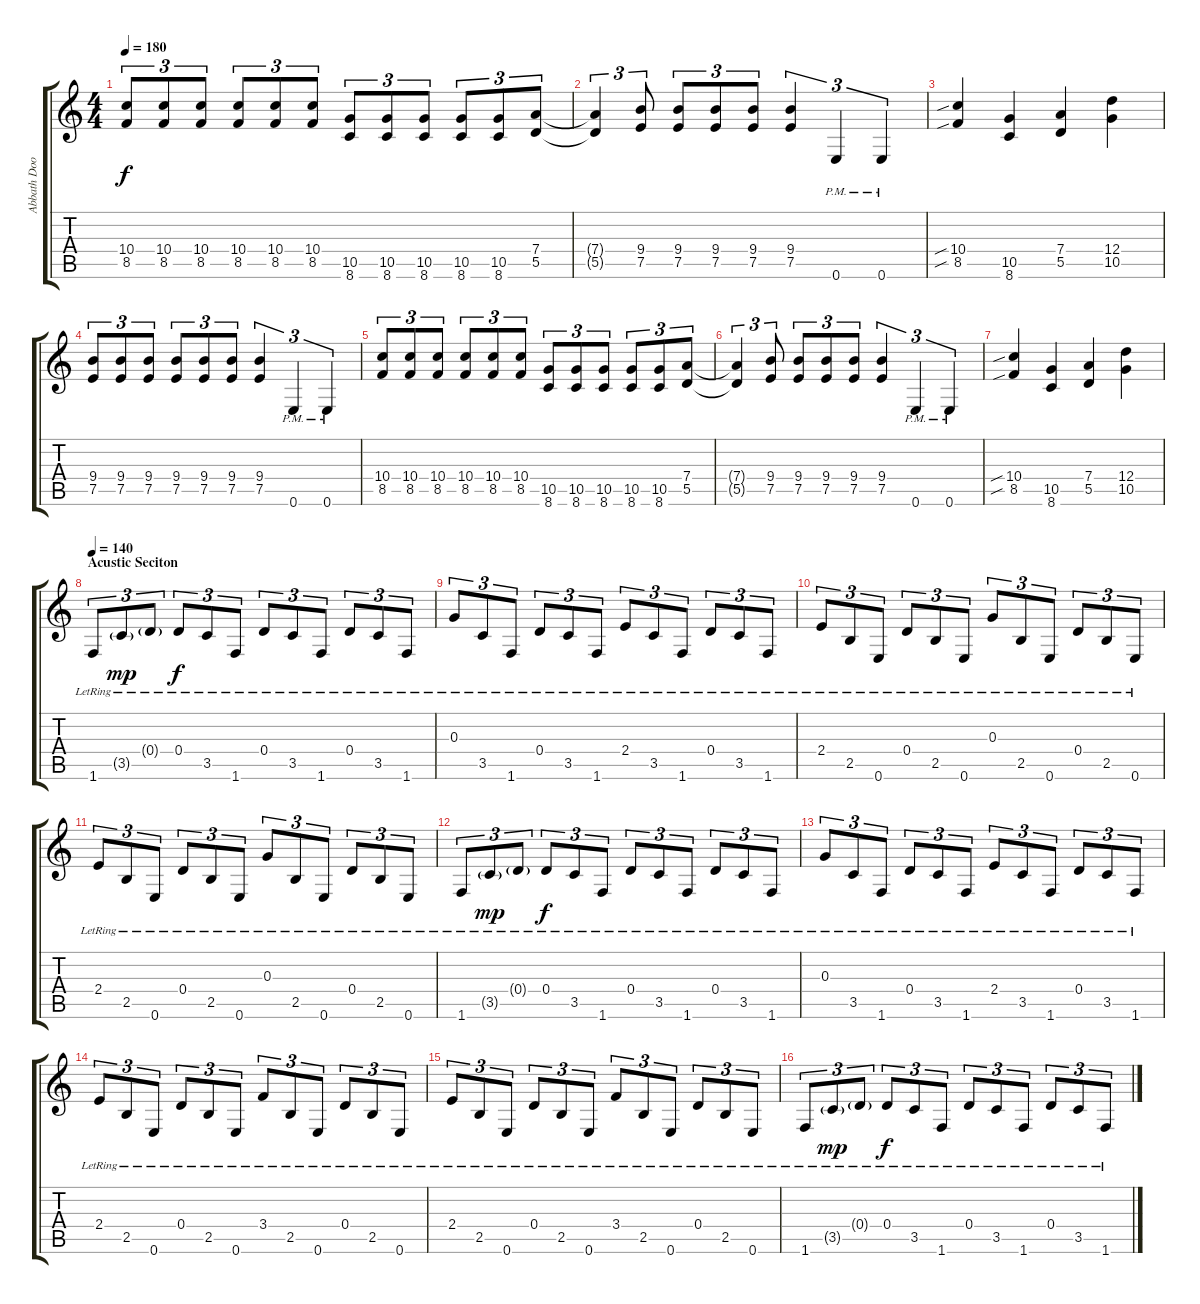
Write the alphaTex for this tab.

\track ("Abbath Doom Occulta (Guitar)" "Abbath Doo") {instrument distortionguitar}
\staff {score tabs}
\tuning (E4 B3 G3 D3 A2 E2) {hide}
\ts (4 4)
\tempo 180
\clef g2
\ks c
(10.4 8.5).8{tu (3 2) dy f} (10.4 8.5).8{tu (3 2)} (10.4 8.5).8{tu (3 2)} (10.4 8.5).8{tu (3 2)} (10.4 8.5).8{tu (3 2)} (10.4 8.5).8{tu (3 2)} (10.5 8.6).8{tu (3 2)} (10.5 8.6).8{tu (3 2)} (10.5 8.6).8{tu (3 2)} (10.5 8.6).8{tu (3 2)} (10.5 8.6).8{tu (3 2)} (7.4 5.5).8{tu (3 2)} |
(7.4{t} 5.5{t}).4{tu (3 2)} (9.4 7.5).8{tu (3 2)} (9.4 7.5).8{tu (3 2)} (9.4 7.5).8{tu (3 2)} (9.4 7.5).8{tu (3 2)} (9.4 7.5).4{tu (3 2)} 0.6{pm}.4{tu (3 2)} 0.6{pm}.4{tu (3 2)} |
(10.4{sib} 8.5{sib}).4 (10.5 8.6).4 (7.4 5.5).4 (12.4 10.5).4 |
(9.4 7.5).8{tu (3 2)} (9.4 7.5).8{tu (3 2)} (9.4 7.5).8{tu (3 2)} (9.4 7.5).8{tu (3 2)} (9.4 7.5).8{tu (3 2)} (9.4 7.5).8{tu (3 2)} (9.4 7.5).4{tu (3 2)} 0.6{pm}.4{tu (3 2)} 0.6{pm}.4{tu (3 2)} |
(10.4 8.5).8{tu (3 2)} (10.4 8.5).8{tu (3 2)} (10.4 8.5).8{tu (3 2)} (10.4 8.5).8{tu (3 2)} (10.4 8.5).8{tu (3 2)} (10.4 8.5).8{tu (3 2)} (10.5 8.6).8{tu (3 2)} (10.5 8.6).8{tu (3 2)} (10.5 8.6).8{tu (3 2)} (10.5 8.6).8{tu (3 2)} (10.5 8.6).8{tu (3 2)} (7.4 5.5).8{tu (3 2)} |
(7.4{t} 5.5{t}).4{tu (3 2)} (9.4 7.5).8{tu (3 2)} (9.4 7.5).8{tu (3 2)} (9.4 7.5).8{tu (3 2)} (9.4 7.5).8{tu (3 2)} (9.4 7.5).4{tu (3 2)} 0.6{pm}.4{tu (3 2)} 0.6{pm}.4{tu (3 2)} |
(10.4{sib} 8.5{sib}).4 (10.5 8.6).4 (7.4 5.5).4 (12.4 10.5).4 |
\section ("" "Acustic Seciton")
\tempo 140
1.6{lr}.8{tu (3 2) balance 8 instrument electricguitarclean} 3.5{g lr}.8{tu (3 2) dy mp} 0.4{g lr}.8{tu (3 2)} 0.4{lr}.8{tu (3 2) dy f} 3.5{lr}.8{tu (3 2)} 1.6{lr}.8{tu (3 2)} 0.4{lr}.8{tu (3 2)} 3.5{lr}.8{tu (3 2)} 1.6{lr}.8{tu (3 2)} 0.4{lr}.8{tu (3 2)} 3.5{lr}.8{tu (3 2)} 1.6{lr}.8{tu (3 2)} |
0.3{lr}.8{tu (3 2)} 3.5{lr}.8{tu (3 2)} 1.6{lr}.8{tu (3 2)} 0.4{lr}.8{tu (3 2)} 3.5{lr}.8{tu (3 2)} 1.6{lr}.8{tu (3 2)} 2.4{lr}.8{tu (3 2)} 3.5{lr}.8{tu (3 2)} 1.6{lr}.8{tu (3 2)} 0.4{lr}.8{tu (3 2)} 3.5{lr}.8{tu (3 2)} 1.6{lr}.8{tu (3 2)} |
2.4{lr}.8{tu (3 2)} 2.5{lr}.8{tu (3 2)} 0.6{lr}.8{tu (3 2)} 0.4{lr}.8{tu (3 2)} 2.5{lr}.8{tu (3 2)} 0.6{lr}.8{tu (3 2)} 0.3{lr}.8{tu (3 2)} 2.5{lr}.8{tu (3 2)} 0.6{lr}.8{tu (3 2)} 0.4{lr}.8{tu (3 2)} 2.5{lr}.8{tu (3 2)} 0.6{lr}.8{tu (3 2)} |
2.4{lr}.8{tu (3 2)} 2.5{lr}.8{tu (3 2)} 0.6{lr}.8{tu (3 2)} 0.4{lr}.8{tu (3 2)} 2.5{lr}.8{tu (3 2)} 0.6{lr}.8{tu (3 2)} 0.3{lr}.8{tu (3 2)} 2.5{lr}.8{tu (3 2)} 0.6{lr}.8{tu (3 2)} 0.4{lr}.8{tu (3 2)} 2.5{lr}.8{tu (3 2)} 0.6{lr}.8{tu (3 2)} |
1.6{lr}.8{tu (3 2)} 3.5{g lr}.8{tu (3 2) dy mp} 0.4{g lr}.8{tu (3 2)} 0.4{lr}.8{tu (3 2) dy f} 3.5{lr}.8{tu (3 2)} 1.6{lr}.8{tu (3 2)} 0.4{lr}.8{tu (3 2)} 3.5{lr}.8{tu (3 2)} 1.6{lr}.8{tu (3 2)} 0.4{lr}.8{tu (3 2)} 3.5{lr}.8{tu (3 2)} 1.6{lr}.8{tu (3 2)} |
0.3{lr}.8{tu (3 2)} 3.5{lr}.8{tu (3 2)} 1.6{lr}.8{tu (3 2)} 0.4{lr}.8{tu (3 2)} 3.5{lr}.8{tu (3 2)} 1.6{lr}.8{tu (3 2)} 2.4{lr}.8{tu (3 2)} 3.5{lr}.8{tu (3 2)} 1.6{lr}.8{tu (3 2)} 0.4{lr}.8{tu (3 2)} 3.5{lr}.8{tu (3 2)} 1.6{lr}.8{tu (3 2)} |
2.4{lr}.8{tu (3 2)} 2.5{lr}.8{tu (3 2)} 0.6{lr}.8{tu (3 2)} 0.4{lr}.8{tu (3 2)} 2.5{lr}.8{tu (3 2)} 0.6{lr}.8{tu (3 2)} 3.4{lr}.8{tu (3 2)} 2.5{lr}.8{tu (3 2)} 0.6{lr}.8{tu (3 2)} 0.4{lr}.8{tu (3 2)} 2.5{lr}.8{tu (3 2)} 0.6{lr}.8{tu (3 2)} |
2.4{lr}.8{tu (3 2)} 2.5{lr}.8{tu (3 2)} 0.6{lr}.8{tu (3 2)} 0.4{lr}.8{tu (3 2)} 2.5{lr}.8{tu (3 2)} 0.6{lr}.8{tu (3 2)} 3.4{lr}.8{tu (3 2)} 2.5{lr}.8{tu (3 2)} 0.6{lr}.8{tu (3 2)} 0.4{lr}.8{tu (3 2)} 2.5{lr}.8{tu (3 2)} 0.6{lr}.8{tu (3 2)} |
1.6{lr}.8{tu (3 2)} 3.5{g lr}.8{tu (3 2) dy mp} 0.4{g lr}.8{tu (3 2)} 0.4{lr}.8{tu (3 2) dy f} 3.5{lr}.8{tu (3 2)} 1.6{lr}.8{tu (3 2)} 0.4{lr}.8{tu (3 2)} 3.5{lr}.8{tu (3 2)} 1.6{lr}.8{tu (3 2)} 0.4{lr}.8{tu (3 2)} 3.5{lr}.8{tu (3 2)} 1.6{lr}.8{tu (3 2)}
